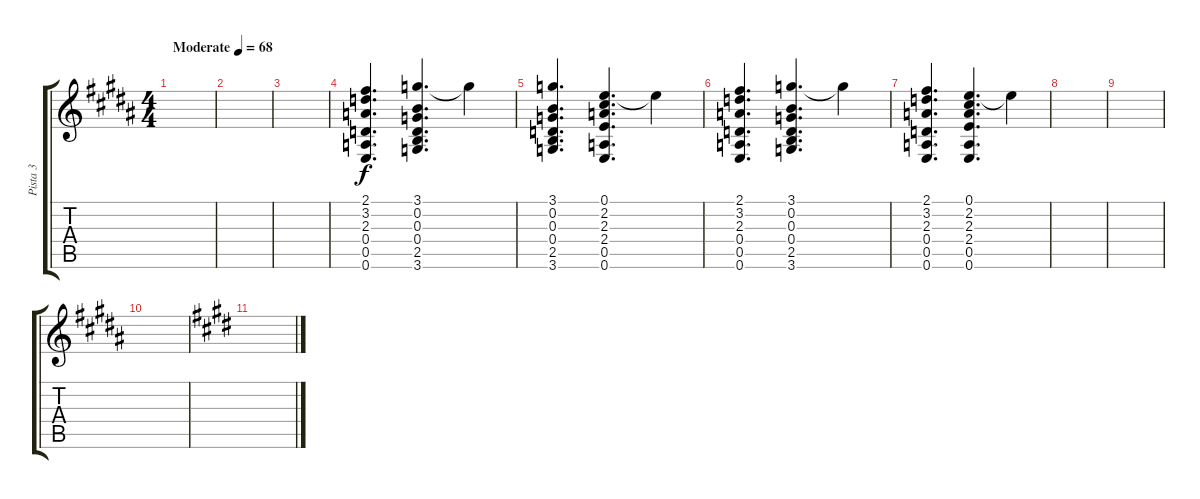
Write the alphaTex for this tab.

\track ("Pista 3" "Pista 3") {instrument acousticguitarsteel}
\staff {score tabs}
\tuning (E4 B3 G3 D3 A2 E2) {hide}
\ts (4 4)
\tempo (68 "Moderate")
\clef g2
\ks b
|
|
|
(2.1 3.2 2.3 0.4 0.5 0.6).4{d} (3.1 0.2 0.3 0.4 2.5 3.6).4{d} 3.1{t}.4 |
(3.1 0.2 0.3 0.4 2.5 3.6).4{d} (0.1 2.2 2.3 2.4 0.5 0.6).4{d} 0.1{t}.4 |
(2.1 3.2 2.3 0.4 0.5 0.6).4{d} (3.1 0.2 0.3 0.4 2.5 3.6).4{d} 3.1{t}.4 |
(2.1 3.2 2.3 0.4 0.5 0.6).4{d} (0.1 2.2 2.3 2.4 0.5 0.6).4{d} 0.1{t}.4 |
|
|
|
\ks e
